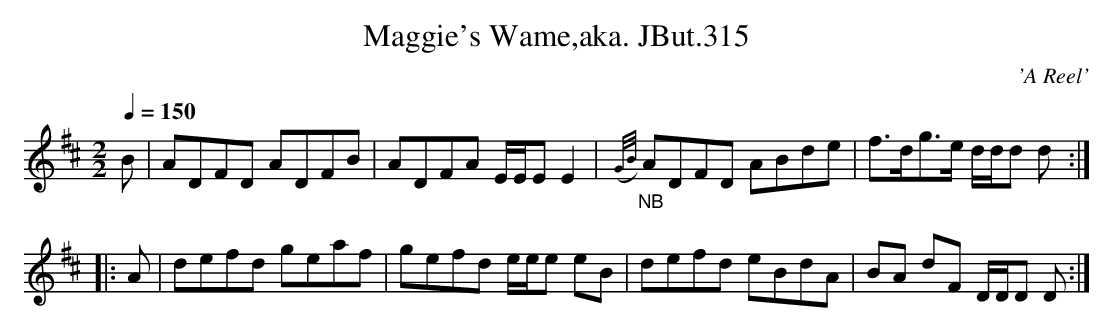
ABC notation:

X:1
T:Maggie's Wame,aka. JBut.315
C:'A Reel'
M:2/2
L:1/8
Q:1/4=150
K:D
B|ADFD ADFB|ADFA E/E/E E2|"_NB"{(G/B/)}ADFD ABde|f>dg>e d/d/d d:|
|:A|defd geaf|gefd e/e/e eB|defd eBdA|BA dF D/D/D D:|
